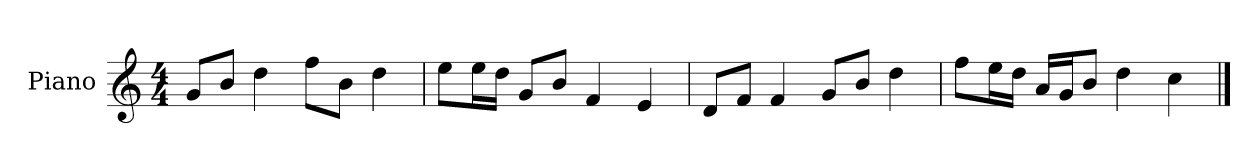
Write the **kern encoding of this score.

**kern
*part1
*staff1
*I"Piano
*I'P-no
*clefG2
*k[]
*M4/4
*MM90
=1
8g/L
8b/J
4dd\
8ff\L
8b\J
4dd\
=2
8ee\L
16ee\L
16dd\JJ
8g/L
8b/J
4f/
4e/
=3
8d/L
8f/J
4f/
8g/L
8b/J
4dd\
=4
8ff\L
16ee\L
16dd\JJ
16a/LL
16g/J
8b/J
4dd\
4cc\
==
*-
